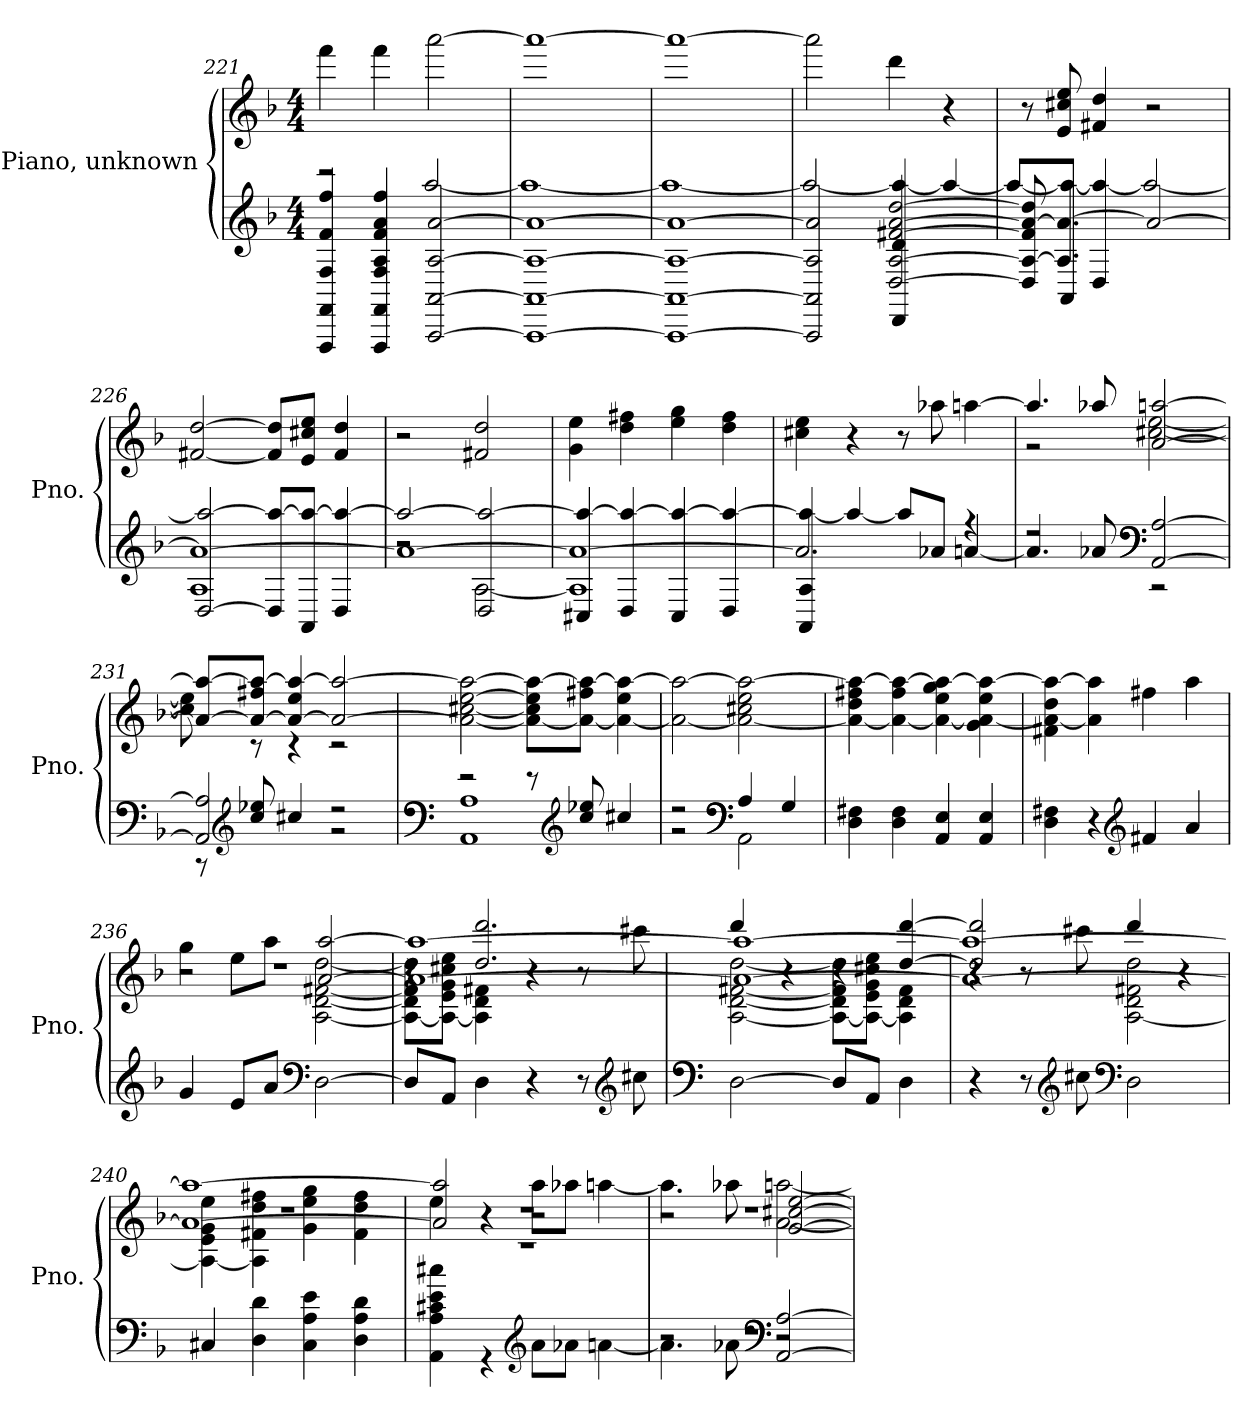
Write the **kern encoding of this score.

**kern	**kern
*part1	*part1
*staff2	*staff1
*I"Piano, unknown	*
*I'Pno.	*
!!LO:LB:g=z
*clefG2	*clefG2
*k[b-]	*k[b-]
*M4/4	*M4/4
=221	=221
*^	*
2r	4FFF/ 4FF/ 4F/ 4f/ 4ff/	4fff\
.	4FFF/ 4FF/ 4F/ 4A/ 4f/ 4a/ 4ff/	4fff\
[2AAA/ [2AA/ [2A/ [2a/	[2aa/	[2aaa\
=222	=222	=222
1AAA_ 1AA_ 1A_ 1a_	1aa_	1aaa_
=223	=223	=223
1AAA_ 1AA_ 1A_ 1a_	1aa_	1aaa_
=224	=224	=224
2AAA/] 2AA/] 2A/] 2a/]	2aa/_	2aaa\]
[2D/ [2A/ [2f#X/ [2a/ [2dd/	4DD/ 4d/ 4aa/_	4ddd\
.	4aa/_	4r
=225	=225	=225
8D/] 8A/_ 8f#/] 8a/_ 8dd/]	8aa/L_	8r
4.A/] 4.a/_	8AA/ 8aa/_J	8e/ 8cc#X/ 8ee/
.	4D/ 4aa/_	4f#X/ 4dd/
2a/_	2aa/_	2r
=226	=226	=226
*	*^	*
1a_	1A	[2D/ 2aa/_	[2f#X/ [2dd/
.	.	8D/] 8aa/_L	8f#/] 8dd/]L
.	.	8AA/ 8aa/_J	8e/ 8cc#X/ 8ee/J
.	.	4D/ 4aa/_	4f#/ 4dd/
=227	=227	=227	=227
1a_	2r	2aa/_	2r
.	[2A\	2D/ 2aa/_	2f#X/ 2dd/
=228	=228	=228	=228
1a_	1A]	4C#X/ 4aa/_	4g\ 4ee\
.	.	4D/ 4aa/_	4dd\ 4ff#X\
.	.	4C#/ 4aa/_	4ee\ 4gg\
.	.	4D/ 4aa/_	4dd\ 4ff#\
*	*v	*v	*
!!LO:LB:g=z
=229	=229	=229
2.a/]	4AA/ 4A/ 4aa/_	4cc#X\ 4ee\
.	4aa/_	4r
.	8aa/L]	8r
.	8a-X/J	8aa-X\
4r	[4an/	[4aan\
=230	=230	=230
*	*	*^
2r	4.a/]	4.aa/]	2r
.	8a-X/	8aa-X/	.
*clefF4	*	*	*
[2AA/ [2A/	2r	[2a/ [2aan/	[2cc#X\ [2ee\
=231	=231	=231	=231
2AA/] 2A/]	8r	8a/_ 8aa/_L	8cc#\] 8ee\]
*clefG2	*	*	*
.	8cc/ 8ee-X/	8a/_ 8ff#X/ 8aa/_J	8r
.	4cc#X/	4a/_ 4ee/ 4aa/_	4r
2r	2r	2a/_ 2aa/_	2r
*	*	*v	*v
=232	=232	=232
*clefF4	*	*
2r	1AA 1A	2a\_ [2cc#X\ [2ee\ 2aa\_
8r	.	8a\_ 8cc#\] 8ee\] 8aa\_L
*clefG2	*	*
8cc/ 8ee-X/	.	8a\_ 8ff#X\ 8aa\_J
4cc#X/	.	4a\_ 4ee\ 4aa\_
=233	=233	=233
2r	2r	2a\_ 2aa\_
*clefF4	*	*
4A/	2AA\	2a\_ 2cc#X\ 2ee\ 2aa\_
4G/	.	.
*v	*v	*
!!LO:PB:g=z
=234	=234
4D\ 4F#X\	4a\_ 4dd\ 4ff#X\ 4aa\_
4D\ 4F#\	4a\_ 4ff#\ 4aa\_
4AA/ 4E/	4a\_ 4ee\ 4gg\ 4aa\_
4AA/ 4E/	4g\ 4a\_ 4ee\ 4aa\_
=235	=235
4D\ 4F#X\	4f#X\ 4a\_ 4dd\ 4aa\_
4r	4a\] 4aa\]
*clefG2	*
4f#X/	4ff#X\
4a/	4aa\
=236	=236
*	*^
*	*	*^
4g/	1r	4gg\	2r
8e/L	.	8ee\L	.
8a/J	.	8aa\J	.
*clefF4	*	*	*
[2D\	.	[2A\ [2d\ [2f#X\ [2dd\	[2a/ [2aa/
=237	=237	=237	=237
8D/L]	4r	8A\_ 8d\] 8f#\] 8dd\]L	1a_ 1aa_
8AA/J	.	8A\_ 8e\ 8g\ 8cc#X\ 8ee\J	.
4D\	2.dd/ 2.ddd/	4A\] 4d\ 4f#X\	.
4r	.	4r	.
8r	.	8r	.
*clefG2	*	*	*
8cc#X\	.	8ccc#X\	.
=238	=238	=238	=238
*clefF4	*	*	*
[2D\	4ddd/	[2A\ [2d\ [2f#X\ [2dd\	1a_ 1aa_
.	4r	.	.
8D/L]	4r	8A\_ 8d\] 8f#\] 8dd\]L	.
8AA/J	.	8A\_ 8e\ 8g\ 8cc#X\ 8ee\J	.
4D\	[4dd/ [4ddd/	4A\] 4d\ 4f#\	.
!!LO:LB:g=z	!!	!!
=239	=239	=239	=239
4r	2dd/] 2ddd/]	4r	1a_ 1aa_
8r	.	8r	.
*clefG2	*	*	*
8cc#X\	.	8ccc#X\	.
*clefF4	*	*	*
2D\	4ddd/	[2A\ 2d\ 2f#X\ 2dd\	.
.	4r	.	.
=240	=240	=240	=240
4C#X/	1r	4A\_ 4e\ 4g\ 4ee\	1a_ 1aa_
4D\ 4d\	.	4A\] 4f#X\ 4dd\ 4ff#X\	.
4C#\ 4A\ 4e\	.	4g\ 4ee\ 4gg\	.
4D\ 4A\ 4d\	.	4f#\ 4dd\ 4ff#\	.
=241	=241	=241	=241
*^	*	*	*
1r	4AA\ 4A\ 4c#X\ 4e\ 4cc#X\	1r	4ee\	2a/] 2aa/]
.	4r	.	4r	.
*clefG2	*	*	*	*
.	8a\L	.	8aa\L	2r
.	8a-X\J	.	8aa-X\J	.
.	[4an\	.	[4aan\	.
=242	=242	=242	=242	=242
*	*^	*	*	*
1r	4.a\]	2r	1r	4.aa\]	2r
.	8a-X\	.	.	8aa-X\	.
*clefF4	*	*	*	*	*
.	2r	[2AA/ [2A/	.	[2a\ [2aan\	[2g/ [2cc#X/ [2ee/
*v	*v	*v	*	*	*
*	*v	*v	*v
=	=
*-	*-
